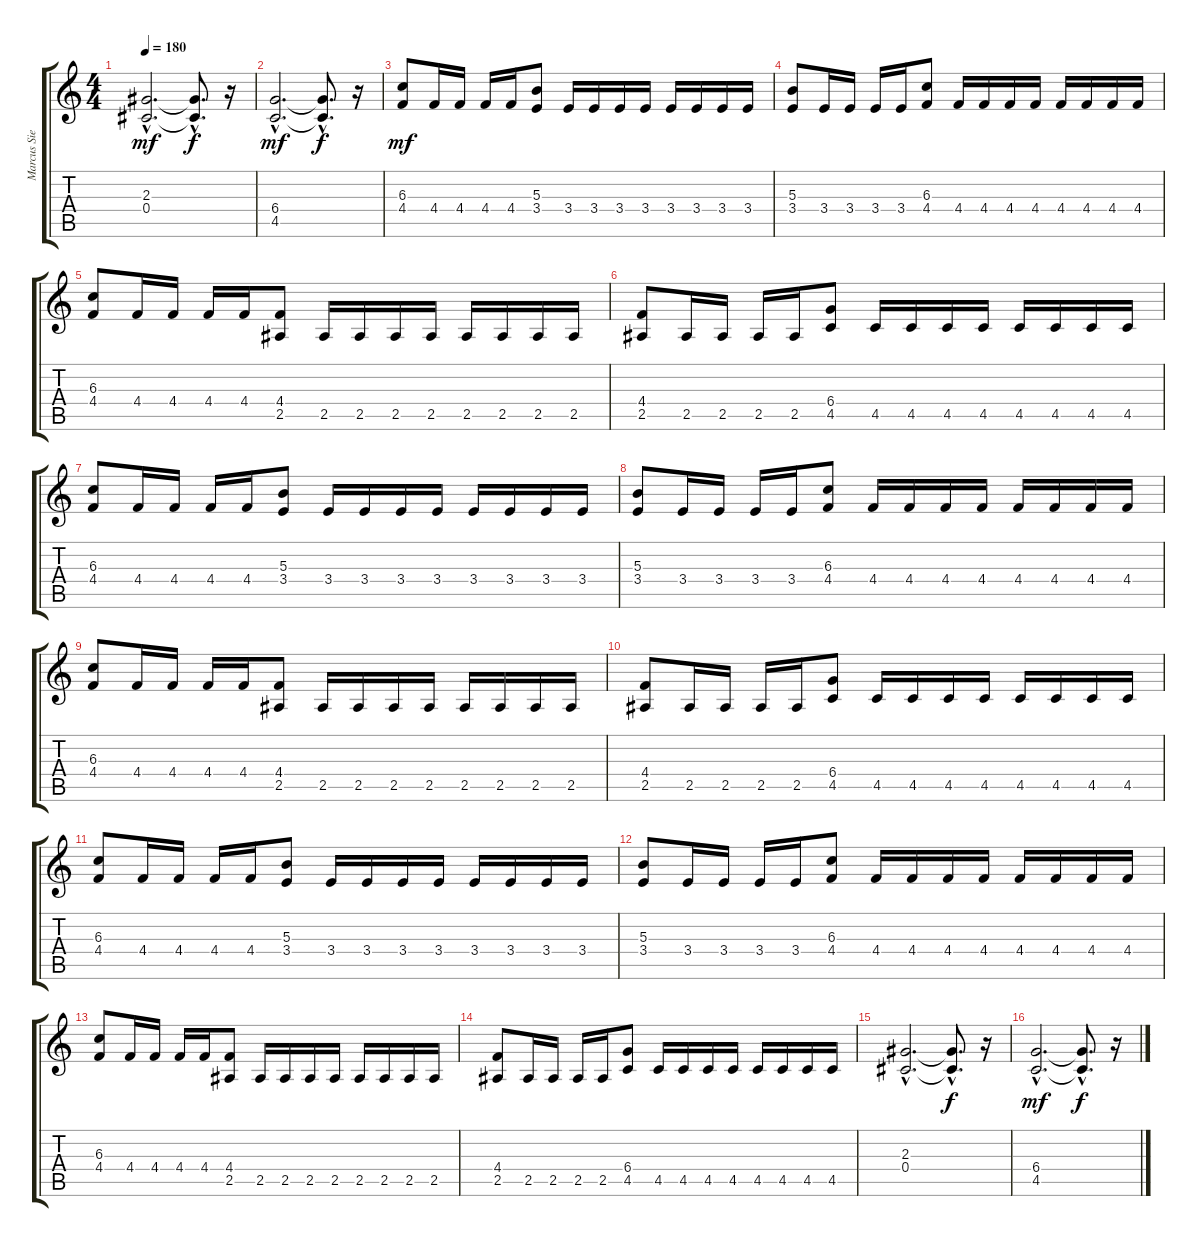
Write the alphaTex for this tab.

\track ("Marcus Siepen" "Marcus Sie") {instrument distortionguitar}
\staff {score tabs}
\tuning (Eb4 Bb3 Gb3 Db3 Ab2 Eb2) {hide}
\ts (4 4)
\tempo 180
\clef g2
\ks c
(2.3{hac} 0.4{hac}).2{d dy mf} (2.3{hac t} 0.4{hac t}).8{d dy f} r.16 |
(6.4{hac} 4.5{hac}).2{d dy mf} (6.4{hac t} 4.5{hac t}).8{d dy f} r.16 |
(6.3 4.4).8{dy mf} 4.4.16 4.4.16 4.4.16 4.4.16 (5.3 3.4).8 3.4.16 3.4.16 3.4.16 3.4.16 3.4.16 3.4.16 3.4.16 3.4.16 |
(5.3 3.4).8 3.4.16 3.4.16 3.4.16 3.4.16 (6.3 4.4).8 4.4.16 4.4.16 4.4.16 4.4.16 4.4.16 4.4.16 4.4.16 4.4.16 |
(6.3 4.4).8 4.4.16 4.4.16 4.4.16 4.4.16 (4.4 2.5).8 2.5.16 2.5.16 2.5.16 2.5.16 2.5.16 2.5.16 2.5.16 2.5.16 |
(4.4 2.5).8 2.5.16 2.5.16 2.5.16 2.5.16 (6.4 4.5).8 4.5.16 4.5.16 4.5.16 4.5.16 4.5.16 4.5.16 4.5.16 4.5.16 |
(6.3 4.4).8 4.4.16 4.4.16 4.4.16 4.4.16 (5.3 3.4).8 3.4.16 3.4.16 3.4.16 3.4.16 3.4.16 3.4.16 3.4.16 3.4.16 |
(5.3 3.4).8 3.4.16 3.4.16 3.4.16 3.4.16 (6.3 4.4).8 4.4.16 4.4.16 4.4.16 4.4.16 4.4.16 4.4.16 4.4.16 4.4.16 |
(6.3 4.4).8 4.4.16 4.4.16 4.4.16 4.4.16 (4.4 2.5).8 2.5.16 2.5.16 2.5.16 2.5.16 2.5.16 2.5.16 2.5.16 2.5.16 |
(4.4 2.5).8 2.5.16 2.5.16 2.5.16 2.5.16 (6.4 4.5).8 4.5.16 4.5.16 4.5.16 4.5.16 4.5.16 4.5.16 4.5.16 4.5.16 |
(6.3 4.4).8 4.4.16 4.4.16 4.4.16 4.4.16 (5.3 3.4).8 3.4.16 3.4.16 3.4.16 3.4.16 3.4.16 3.4.16 3.4.16 3.4.16 |
(5.3 3.4).8 3.4.16 3.4.16 3.4.16 3.4.16 (6.3 4.4).8 4.4.16 4.4.16 4.4.16 4.4.16 4.4.16 4.4.16 4.4.16 4.4.16 |
(6.3 4.4).8 4.4.16 4.4.16 4.4.16 4.4.16 (4.4 2.5).8 2.5.16 2.5.16 2.5.16 2.5.16 2.5.16 2.5.16 2.5.16 2.5.16 |
(4.4 2.5).8 2.5.16 2.5.16 2.5.16 2.5.16 (6.4 4.5).8 4.5.16 4.5.16 4.5.16 4.5.16 4.5.16 4.5.16 4.5.16 4.5.16 |
(2.3{hac} 0.4{hac}).2{d} (2.3{hac t} 0.4{hac t}).8{d dy f} r.16 |
(6.4{hac} 4.5{hac}).2{d dy mf} (6.4{hac t} 4.5{hac t}).8{d dy f} r.16
